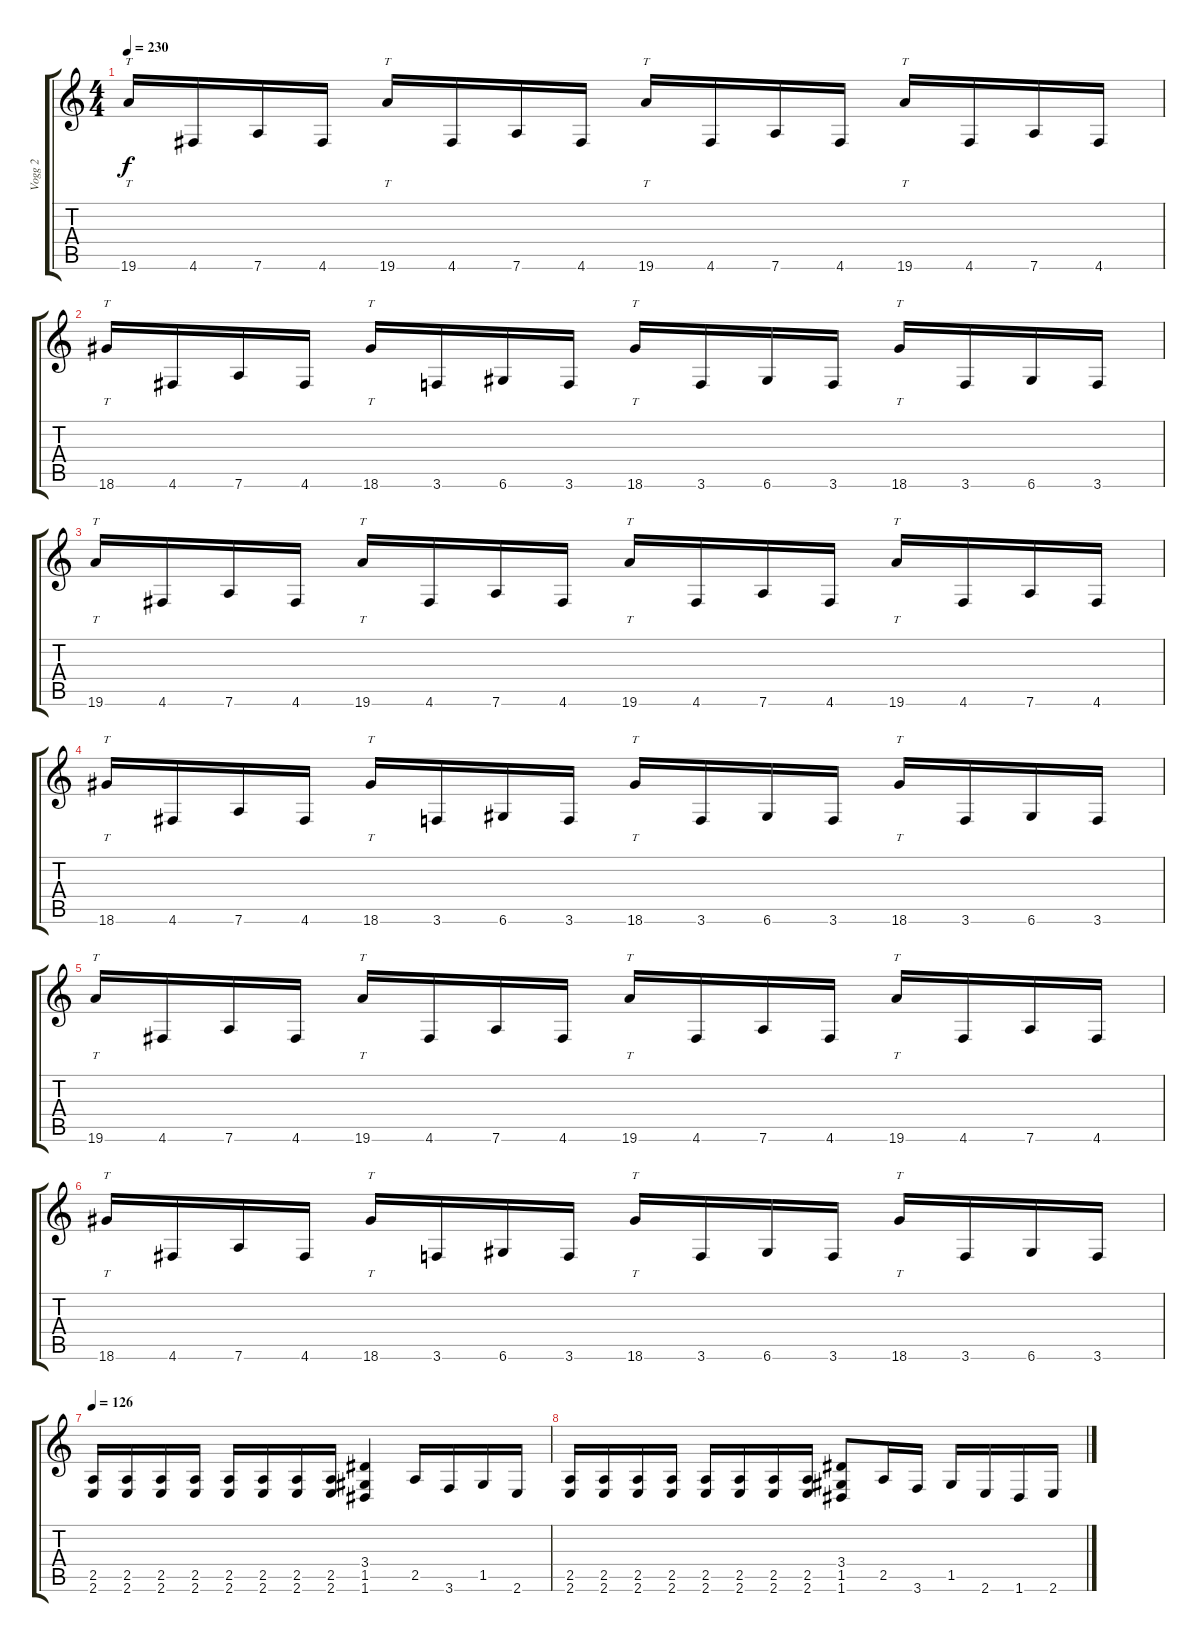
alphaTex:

\track ("Vogg 2" "Vogg 2") {instrument distortionguitar}
\staff {score tabs}
\tuning (D4 A3 F3 C3 G2 D2) {hide}
\ts (4 4)
\tempo 230
\clef g2
\ks c
19.6.16{tt dy f} 4.6.16 7.6.16 4.6.16 19.6.16{tt} 4.6.16 7.6.16 4.6.16 19.6.16{tt} 4.6.16 7.6.16 4.6.16 19.6.16{tt} 4.6.16 7.6.16 4.6.16 |
18.6.16{tt} 4.6.16 7.6.16 4.6.16 18.6.16{tt} 3.6.16 6.6.16 3.6.16 18.6.16{tt} 3.6.16 6.6.16 3.6.16 18.6.16{tt} 3.6.16 6.6.16 3.6.16 |
19.6.16{tt} 4.6.16 7.6.16 4.6.16 19.6.16{tt} 4.6.16 7.6.16 4.6.16 19.6.16{tt} 4.6.16 7.6.16 4.6.16 19.6.16{tt} 4.6.16 7.6.16 4.6.16 |
18.6.16{tt} 4.6.16 7.6.16 4.6.16 18.6.16{tt} 3.6.16 6.6.16 3.6.16 18.6.16{tt} 3.6.16 6.6.16 3.6.16 18.6.16{tt} 3.6.16 6.6.16 3.6.16 |
19.6.16{tt} 4.6.16 7.6.16 4.6.16 19.6.16{tt} 4.6.16 7.6.16 4.6.16 19.6.16{tt} 4.6.16 7.6.16 4.6.16 19.6.16{tt} 4.6.16 7.6.16 4.6.16 |
18.6.16{tt} 4.6.16 7.6.16 4.6.16 18.6.16{tt} 3.6.16 6.6.16 3.6.16 18.6.16{tt} 3.6.16 6.6.16 3.6.16 18.6.16{tt} 3.6.16 6.6.16 3.6.16 |
\tempo 126
(2.5 2.6).16 (2.5 2.6).16 (2.5 2.6).16 (2.5 2.6).16 (2.5 2.6).16 (2.5 2.6).16 (2.5 2.6).16 (2.5 2.6).16 (3.4 1.5 1.6).4 2.5.16 3.6.16 1.5.16 2.6.16 |
(2.5 2.6).16 (2.5 2.6).16 (2.5 2.6).16 (2.5 2.6).16 (2.5 2.6).16 (2.5 2.6).16 (2.5 2.6).16 (2.5 2.6).16 (3.4 1.5 1.6).8 2.5.16 3.6.16 1.5.16 2.6.16 1.6.16 2.6.16
